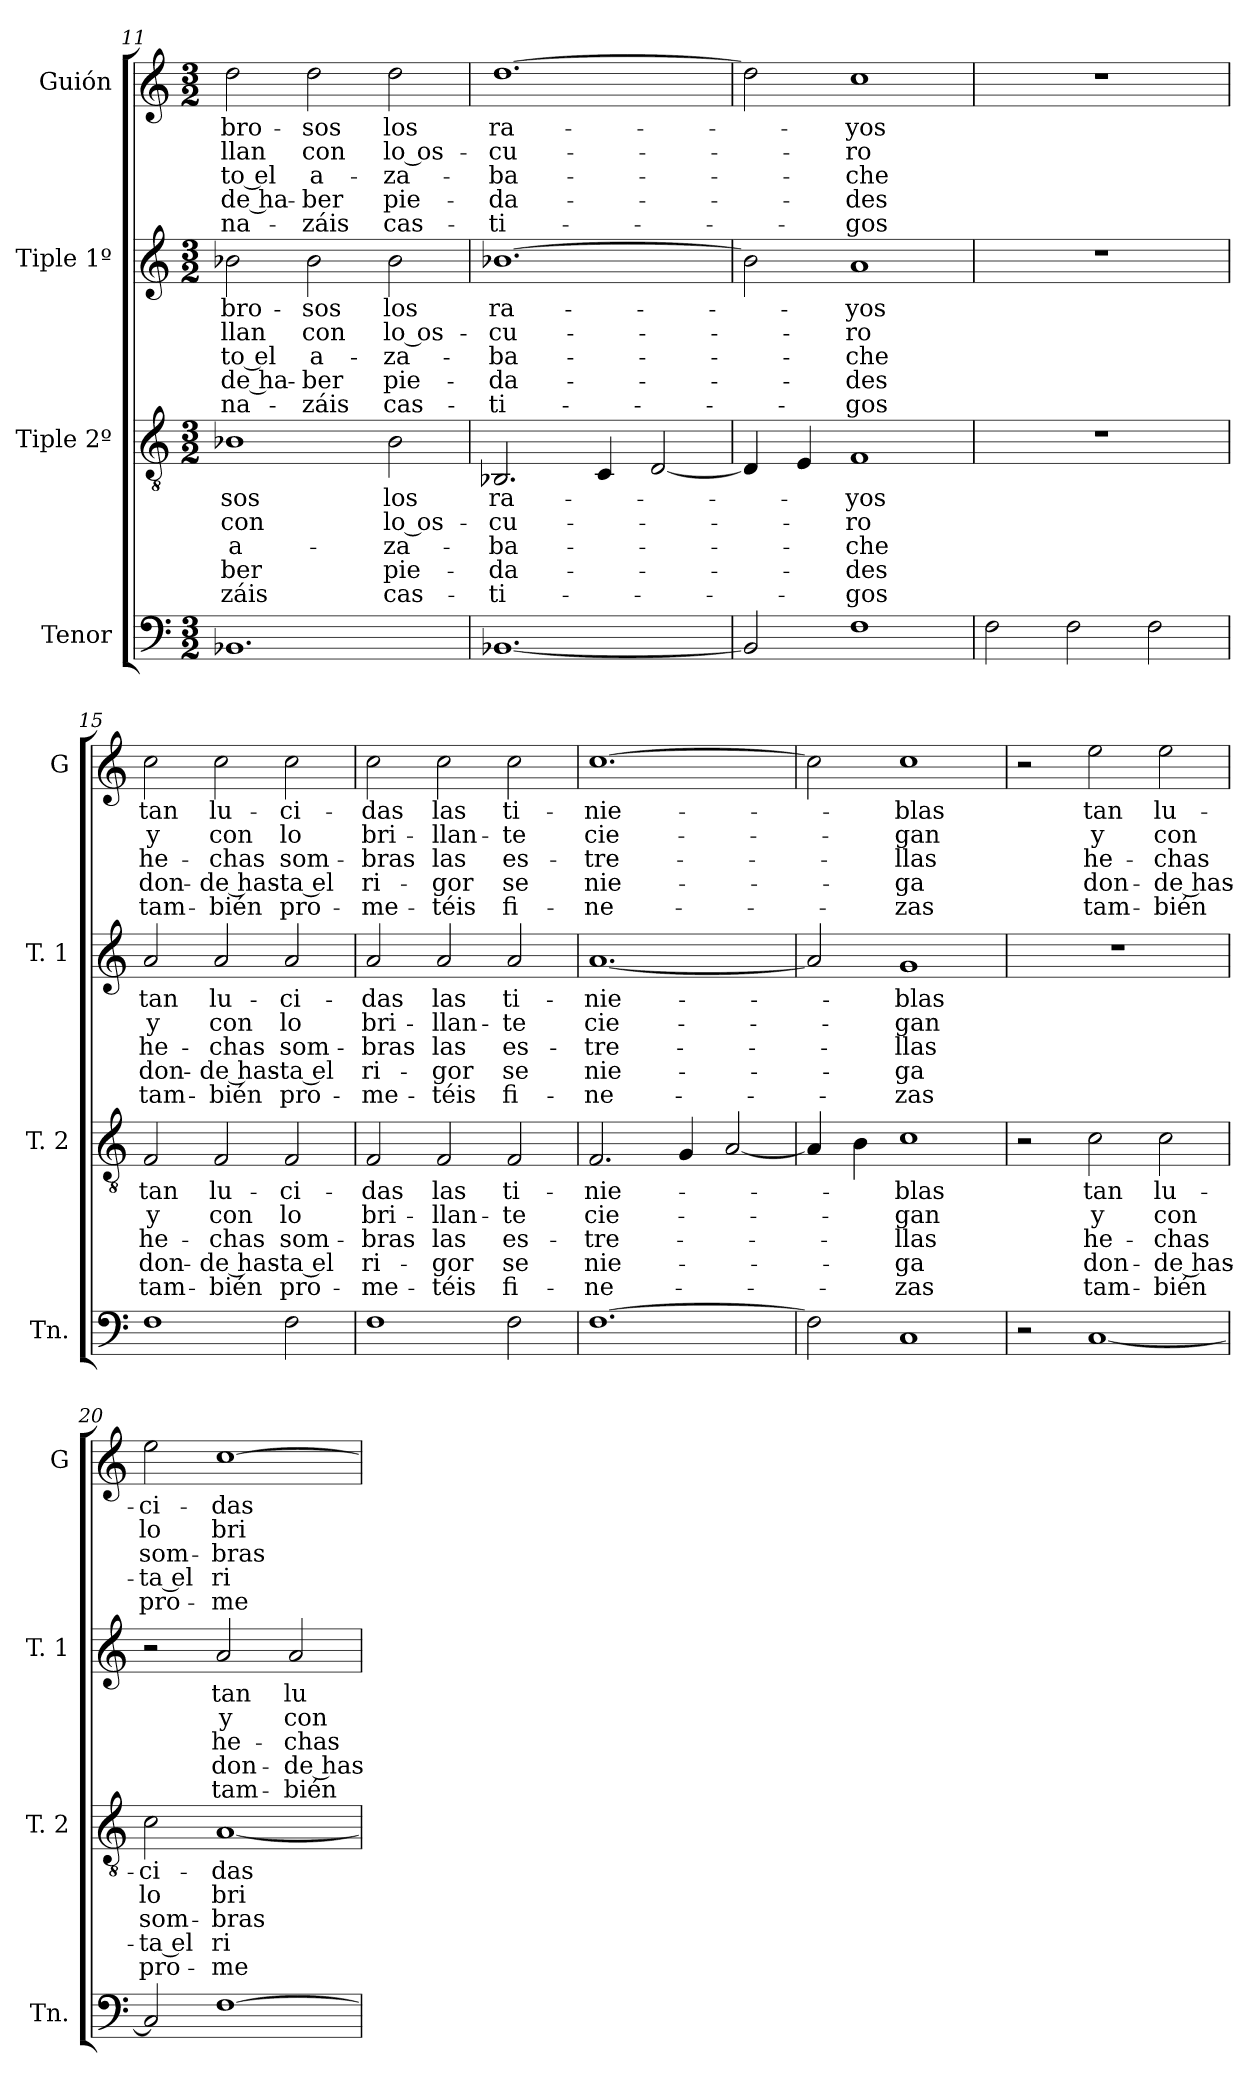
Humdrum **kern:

**kern	**kern	**text	**text	**text	**text	**text	**kern	**text	**text	**text	**text	**text	**kern	**text	**text	**text	**text	**text
*part4	*part3	*part3	*part3	*part3	*part3	*part3	*part2	*part2	*part2	*part2	*part2	*part2	*part1	*part1	*part1	*part1	*part1	*part1
*staff4	*staff3	*staff3	*staff3	*staff3	*staff3	*staff3	*staff2	*staff2	*staff2	*staff2	*staff2	*staff2	*staff1	*staff1	*staff1	*staff1	*staff1	*staff1
*I"Tenor	*I"Tiple 2º	*	*	*	*	*	*I"Tiple 1º	*	*	*	*	*	*I"Guión	*	*	*	*	*
*I'Tn.	*I'T. 2	*	*	*	*	*	*I'T. 1	*	*	*	*	*	*I'G	*	*	*	*	*
*clefF4	*clefGv2	*	*	*	*	*	*clefG2	*	*	*	*	*	*clefG2	*	*	*	*	*
*M3/2	*M3/2	*	*	*	*	*	*M3/2	*	*	*	*	*	*M3/2	*	*	*	*	*
=11	=11	=11	=11	=11	=11	=11	=11	=11	=11	=11	=11	=11	=11	=11	=11	=11	=11	=11
1.BB-X	1B-X	-sos	con	a-	-ber	-záis	2b-X	-bro-	-llan	-to el	de ha-	-na-	2dd	-bro-	-llan	-to el	de ha-	-na-
.	.	.	.	.	.	.	2b-	-sos	con	a-	-ber	-záis	2dd	-sos	con	a-	-ber	-záis
.	2B-	los	lo os-	-za-	pie-	cas-	2b-	los	lo os-	-za-	pie-	cas-	2dd	los	lo os-	-za-	pie-	cas-
=12	=12	=12	=12	=12	=12	=12	=12	=12	=12	=12	=12	=12	=12	=12	=12	=12	=12	=12
[1.BB-X	2.BB-X	ra-	-cu-	-ba-	-da-	-ti-	[1.b-X	ra-	-cu-	-ba-	-da-	-ti-	[1.dd	ra-	-cu-	-ba-	-da-	-ti-
.	4C	.	.	.	.	.	.	.	.	.	.	.	.	.	.	.	.	.
.	[2D	.	.	.	.	.	.	.	.	.	.	.	.	.	.	.	.	.
=13	=13	=13	=13	=13	=13	=13	=13	=13	=13	=13	=13	=13	=13	=13	=13	=13	=13	=13
2BB-]	4D]	.	.	.	.	.	2b-]	.	.	.	.	.	2dd]	.	.	.	.	.
.	4E	.	.	.	.	.	.	.	.	.	.	.	.	.	.	.	.	.
1F	1F	-yos	-ro	-che	-des	-gos	1a	-yos	-ro	-che	-des	-gos	1cc	-yos	-ro	-che	-des	-gos
=14	=14	=14	=14	=14	=14	=14	=14	=14	=14	=14	=14	=14	=14	=14	=14	=14	=14	=14
2F	1.r	.	.	.	.	.	1.r	.	.	.	.	.	1.r	.	.	.	.	.
2F	.	.	.	.	.	.	.	.	.	.	.	.	.	.	.	.	.	.
2F	.	.	.	.	.	.	.	.	.	.	.	.	.	.	.	.	.	.
=15	=15	=15	=15	=15	=15	=15	=15	=15	=15	=15	=15	=15	=15	=15	=15	=15	=15	=15
1F	2F	tan	y	he-	don-	tam-	2a	tan	y	he-	don-	tam-	2cc	tan	y	he-	don-	tam-
.	2F	lu-	con	-chas	de has-	-bién	2a	lu-	con	-chas	de has-	-bién	2cc	lu-	con	-chas	de has-	-bién
2F	2F	-ci-	lo	som-	-ta el	pro-	2a	-ci-	lo	som-	-ta el	pro-	2cc	-ci-	lo	som-	-ta el	pro-
=16	=16	=16	=16	=16	=16	=16	=16	=16	=16	=16	=16	=16	=16	=16	=16	=16	=16	=16
1F	2F	-das	bri-	-bras	ri-	-me-	2a	-das	bri-	-bras	ri-	-me-	2cc	-das	bri-	-bras	ri-	-me-
.	2F	las	-llan-	las	-gor	-téis	2a	las	-llan-	las	-gor	-téis	2cc	las	-llan-	las	-gor	-téis
2F	2F	ti-	-te	es-	se	fi-	2a	ti-	-te	es-	se	fi-	2cc	ti-	-te	es-	se	fi-
=17	=17	=17	=17	=17	=17	=17	=17	=17	=17	=17	=17	=17	=17	=17	=17	=17	=17	=17
[1.F	2.F	-nie-	cie-	-tre-	nie-	-ne-	[1.a	-nie-	cie-	-tre-	nie-	-ne-	[1.cc	-nie-	cie-	-tre-	nie-	-ne-
.	4G	.	.	.	.	.	.	.	.	.	.	.	.	.	.	.	.	.
.	[2A	.	.	.	.	.	.	.	.	.	.	.	.	.	.	.	.	.
=18	=18	=18	=18	=18	=18	=18	=18	=18	=18	=18	=18	=18	=18	=18	=18	=18	=18	=18
2F]	4A]	.	.	.	.	.	2a]	.	.	.	.	.	2cc]	.	.	.	.	.
.	4B	.	.	.	.	.	.	.	.	.	.	.	.	.	.	.	.	.
1C	1c	-blas	-gan	-llas	-ga	-zas	1g	-blas	-gan	-llas	-ga	-zas	1cc	-blas	-gan	-llas	-ga	-zas
=19	=19	=19	=19	=19	=19	=19	=19	=19	=19	=19	=19	=19	=19	=19	=19	=19	=19	=19
2r	2r	.	.	.	.	.	1.r	.	.	.	.	.	2r	.	.	.	.	.
[1C	2c	tan	y	he-	don-	tam-	.	.	.	.	.	.	2ee	tan	y	he-	don-	tam-
.	2c	lu-	con	-chas	de has-	-bién	.	.	.	.	.	.	2ee	lu-	con	-chas	de has-	-bién
=20	=20	=20	=20	=20	=20	=20	=20	=20	=20	=20	=20	=20	=20	=20	=20	=20	=20	=20
2C]	2c	-ci-	lo	som-	-ta el	pro-	2r	.	.	.	.	.	2ee	-ci-	lo	som-	-ta el	pro-
[1F	[1A	-das	bri-	-bras	ri-	-me-	2a	tan	y	he-	don-	tam-	[1cc	-das	bri-	-bras	ri-	-me-
.	.	.	.	.	.	.	2a	lu-	con	-chas	de has-	-bién	.	.	.	.	.	.
=	=	=	=	=	=	=	=	=	=	=	=	=	=	=	=	=	=	=
*-	*-	*-	*-	*-	*-	*-	*-	*-	*-	*-	*-	*-	*-	*-	*-	*-	*-	*-
